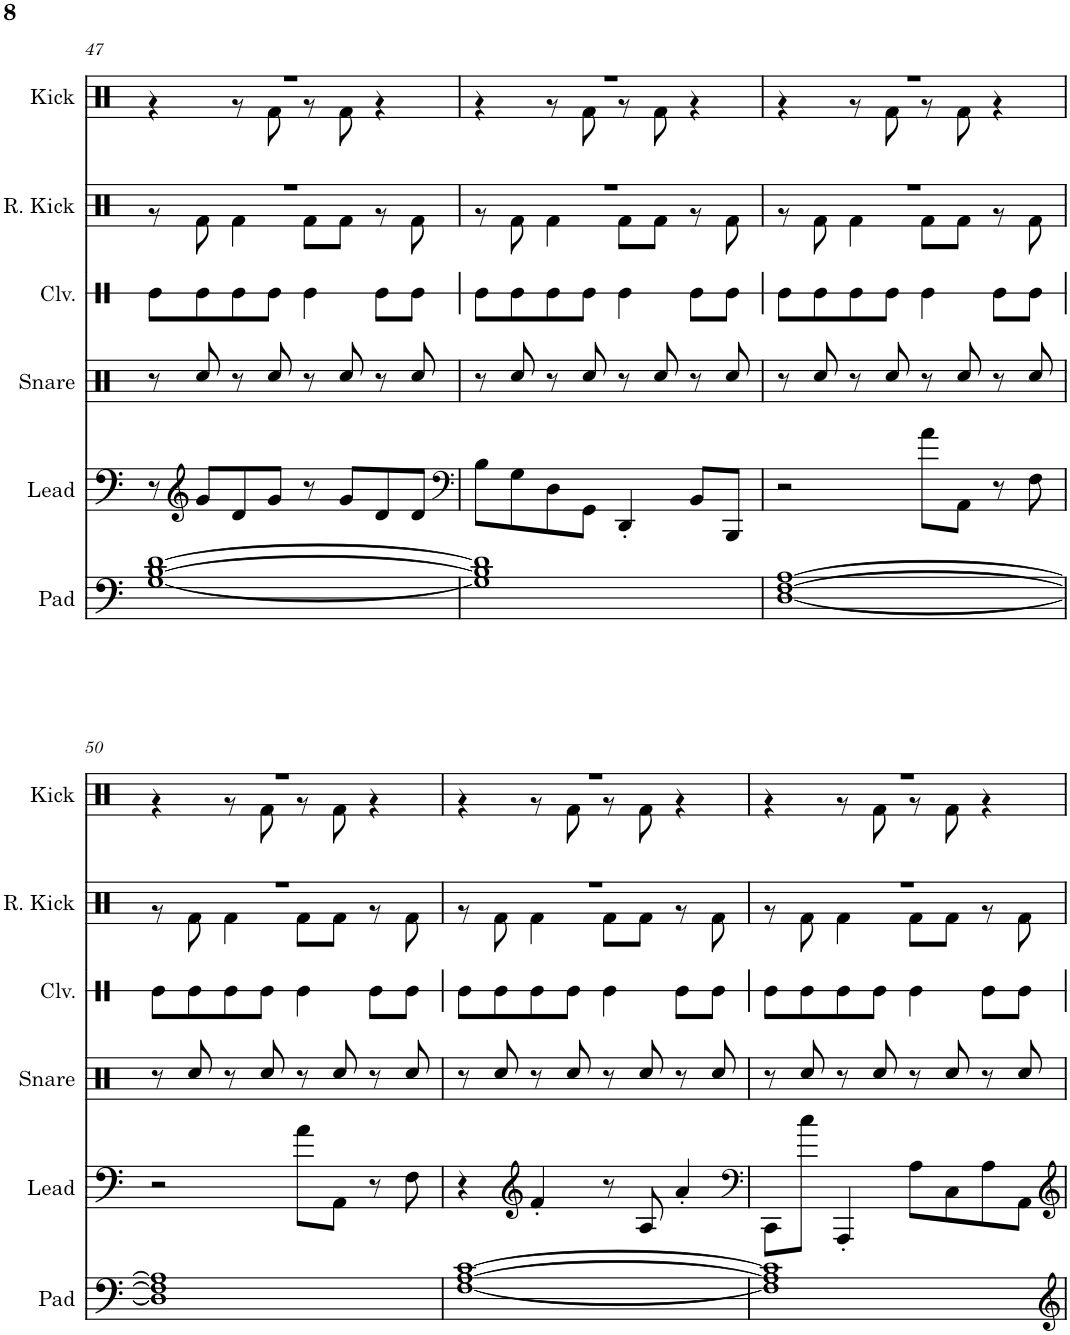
**kern	**kern	**kern	**kern	**kern	**kern
*part6	*part5	*part4	*part3	*part2	*part1
*staff6	*staff5	*staff4	*staff3	*staff2	*staff1
*I"Pad	*I"Lead	*I"Snare	*I"Claves	*I"Reverb Kick	*I"Kick
*I'Pad	*I'Lead	*I'Snare	*I'Clv.	*I'R. Kick	*I'Kick
!!LO:PB:g=z
*clefF4	*clefF4	*clefX	*clefX	*clefX	*clefX
*k[]	*k[]	*k[]	*k[]	*k[]	*k[]
*M4/4	*M4/4	*M4/4	*M4/4	*M4/4	*M4/4
=47	=47	=47	=47	=47	=47
*	*	*	*	*^	*^
[1G [1B [1d	8r	8r	8Re\L	1r	8r	1r	4r
*	*clefG2	*	*	*	*	*	*
.	8g/L	8Rcc/	8Re\	.	8Rf\	.	.
.	8d/	8r	8Re\	.	4Rf\	.	8r
.	8g/J	8Rcc/	8Re\J	.	.	.	8Rf\
.	8r	8r	4Re\	.	8Rf\L	.	8r
.	8g/L	8Rcc/	.	.	8Rf\J	.	8Rf\
.	8d/	8r	8Re\L	.	8r	.	4r
.	8d/J	8Rcc/	8Re\J	.	8Rf\	.	.
=48	=48	=48	=48	=48	=48	=48	=48
*	*clefF4	*	*	*	*	*	*
1G] 1B] 1d]	8B\L	8r	8Re\L	1r	8r	1r	4r
.	8G\	8Rcc/	8Re\	.	8Rf\	.	.
.	8D\	8r	8Re\	.	4Rf\	.	8r
.	8GG\J	8Rcc/	8Re\J	.	.	.	8Rf\
.	4DD'/	8r	4Re\	.	8Rf\L	.	8r
.	.	8Rcc/	.	.	8Rf\J	.	8Rf\
.	8BB/L	8r	8Re\L	.	8r	.	4r
.	8BBB/J	8Rcc/	8Re\J	.	8Rf\	.	.
=49	=49	=49	=49	=49	=49	=49	=49
[1D [1F [1A	2r	8r	8Re\L	1r	8r	1r	4r
.	.	8Rcc/	8Re\	.	8Rf\	.	.
.	.	8r	8Re\	.	4Rf\	.	8r
.	.	8Rcc/	8Re\J	.	.	.	8Rf\
.	8a\L	8r	4Re\	.	8Rf\L	.	8r
.	8AA\J	8Rcc/	.	.	8Rf\J	.	8Rf\
.	8r	8r	8Re\L	.	8r	.	4r
.	8F\	8Rcc/	8Re\J	.	8Rf\	.	.
!!LO:LB:g=z	!!
=50	=50	=50	=50	=50	=50	=50	=50
1D] 1F] 1A]	2r	8r	8Re\L	1r	8r	1r	4r
.	.	8Rcc/	8Re\	.	8Rf\	.	.
.	.	8r	8Re\	.	4Rf\	.	8r
.	.	8Rcc/	8Re\J	.	.	.	8Rf\
.	8a\L	8r	4Re\	.	8Rf\L	.	8r
.	8AA\J	8Rcc/	.	.	8Rf\J	.	8Rf\
.	8r	8r	8Re\L	.	8r	.	4r
.	8F\	8Rcc/	8Re\J	.	8Rf\	.	.
=51	=51	=51	=51	=51	=51	=51	=51
[1F [1A [1c	4r	8r	8Re\L	1r	8r	1r	4r
.	.	8Rcc/	8Re\	.	8Rf\	.	.
*	*clefG2	*	*	*	*	*	*
.	4f'/	8r	8Re\	.	4Rf\	.	8r
.	.	8Rcc/	8Re\J	.	.	.	8Rf\
.	8r	8r	4Re\	.	8Rf\L	.	8r
.	8A/	8Rcc/	.	.	8Rf\J	.	8Rf\
.	4a'/	8r	8Re\L	.	8r	.	4r
.	.	8Rcc/	8Re\J	.	8Rf\	.	.
=52	=52	=52	=52	=52	=52	=52	=52
*	*clefF4	*	*	*	*	*	*
1F] 1A] 1c]	8CC\L	8r	8Re\L	1r	8r	1r	4r
.	8cc\J	8Rcc/	8Re\	.	8Rf\	.	.
.	4AAA'/	8r	8Re\	.	4Rf\	.	8r
.	.	8Rcc/	8Re\J	.	.	.	8Rf\
.	8A\L	8r	4Re\	.	8Rf\L	.	8r
.	8C\	8Rcc/	.	.	8Rf\J	.	8Rf\
.	8A\	8r	8Re\L	.	8r	.	4r
.	8AA\J	8Rcc/	8Re\J	.	8Rf\	.	.
*	*	*	*	*v	*v	*	*
*	*	*	*	*	*v	*v
=	=	=	=	=	=
*-	*-	*-	*-	*-	*-
